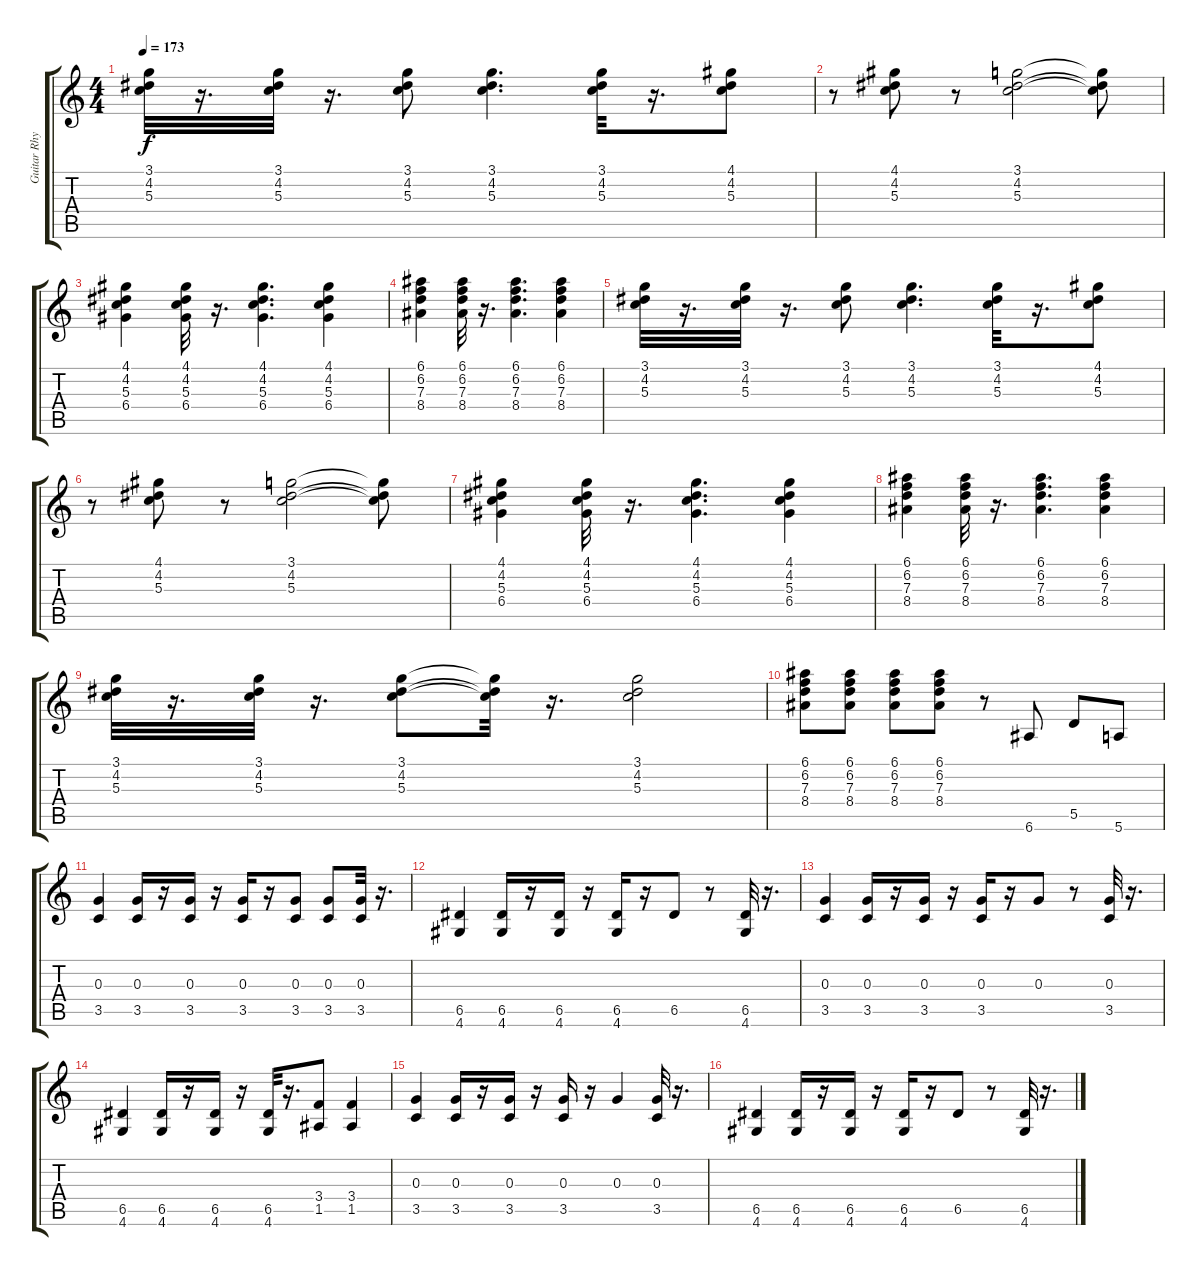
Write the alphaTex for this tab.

\track ("Guitar Rhythem Die" "Guitar Rhy") {instrument distortionguitar}
\staff {score tabs}
\tuning (E4 B3 G3 D3 A2 E2) {hide}
\ts (4 4)
\tempo 173
\clef g2
\ks c
(3.1 4.2 5.3).32{dy f} r.16{d} (3.1 4.2 5.3).32 r.16{d} (3.1 4.2 5.3).8 (3.1 4.2 5.3).4{d} (3.1 4.2 5.3).32 r.16{d} (4.1 4.2 5.3).8 |
r.8 (4.1 4.2 5.3).8 r.8 (3.1 4.2 5.3).2 (3.1{t} 4.2{t} 5.3{t}).8 |
(4.1 4.2 5.3 6.4).4 (4.1 4.2 5.3 6.4).32 r.16{d} (4.1 4.2 5.3 6.4).4{d} (4.1 4.2 5.3 6.4).4 |
(6.1 6.2 7.3 8.4).4 (6.1 6.2 7.3 8.4).32 r.16{d} (6.1 6.2 7.3 8.4).4{d} (6.1 6.2 7.3 8.4).4 |
(3.1 4.2 5.3).32 r.16{d} (3.1 4.2 5.3).32 r.16{d} (3.1 4.2 5.3).8 (3.1 4.2 5.3).4{d} (3.1 4.2 5.3).32 r.16{d} (4.1 4.2 5.3).8 |
r.8 (4.1 4.2 5.3).8 r.8 (3.1 4.2 5.3).2 (3.1{t} 4.2{t} 5.3{t}).8 |
(4.1 4.2 5.3 6.4).4 (4.1 4.2 5.3 6.4).32 r.16{d} (4.1 4.2 5.3 6.4).4{d} (4.1 4.2 5.3 6.4).4 |
(6.1 6.2 7.3 8.4).4 (6.1 6.2 7.3 8.4).32 r.16{d} (6.1 6.2 7.3 8.4).4{d} (6.1 6.2 7.3 8.4).4 |
(3.1 4.2 5.3).32 r.16{d} (3.1 4.2 5.3).32 r.16{d} (3.1 4.2 5.3).8 (3.1{t} 4.2{t} 5.3{t}).32 r.16{d} (3.1 4.2 5.3).2 |
(6.1 6.2 7.3 8.4).8 (6.1 6.2 7.3 8.4).8 (6.1 6.2 7.3 8.4).8 (6.1 6.2 7.3 8.4).8 r.8 6.6.8 5.5.8 5.6.8 |
(0.3 3.5).4 (0.3 3.5).16 r.16 (0.3 3.5).16 r.16 (0.3 3.5).16 r.16 (0.3 3.5).8 (0.3 3.5).8 (0.3 3.5).32 r.16{d} |
(6.5 4.6).4 (6.5 4.6).16 r.16 (6.5 4.6).16 r.16 (6.5 4.6).16 r.16 6.5.8 r.8 (6.5 4.6).32 r.16{d} |
(0.3 3.5).4 (0.3 3.5).16 r.16 (0.3 3.5).16 r.16 (0.3 3.5).16 r.16 0.3.8 r.8 (0.3 3.5).32 r.16{d} |
(6.5 4.6).4 (6.5 4.6).16 r.16 (6.5 4.6).16 r.16 (6.5 4.6).32 r.16{d} (3.4 1.5).8 (3.4 1.5).4 |
(0.3 3.5).4 (0.3 3.5).16 r.16 (0.3 3.5).16 r.16 (0.3 3.5).16 r.16 0.3.4 (0.3 3.5).32 r.16{d} |
(6.5 4.6).4 (6.5 4.6).16 r.16 (6.5 4.6).16 r.16 (6.5 4.6).16 r.16 6.5.8 r.8 (6.5 4.6).32 r.16{d}
